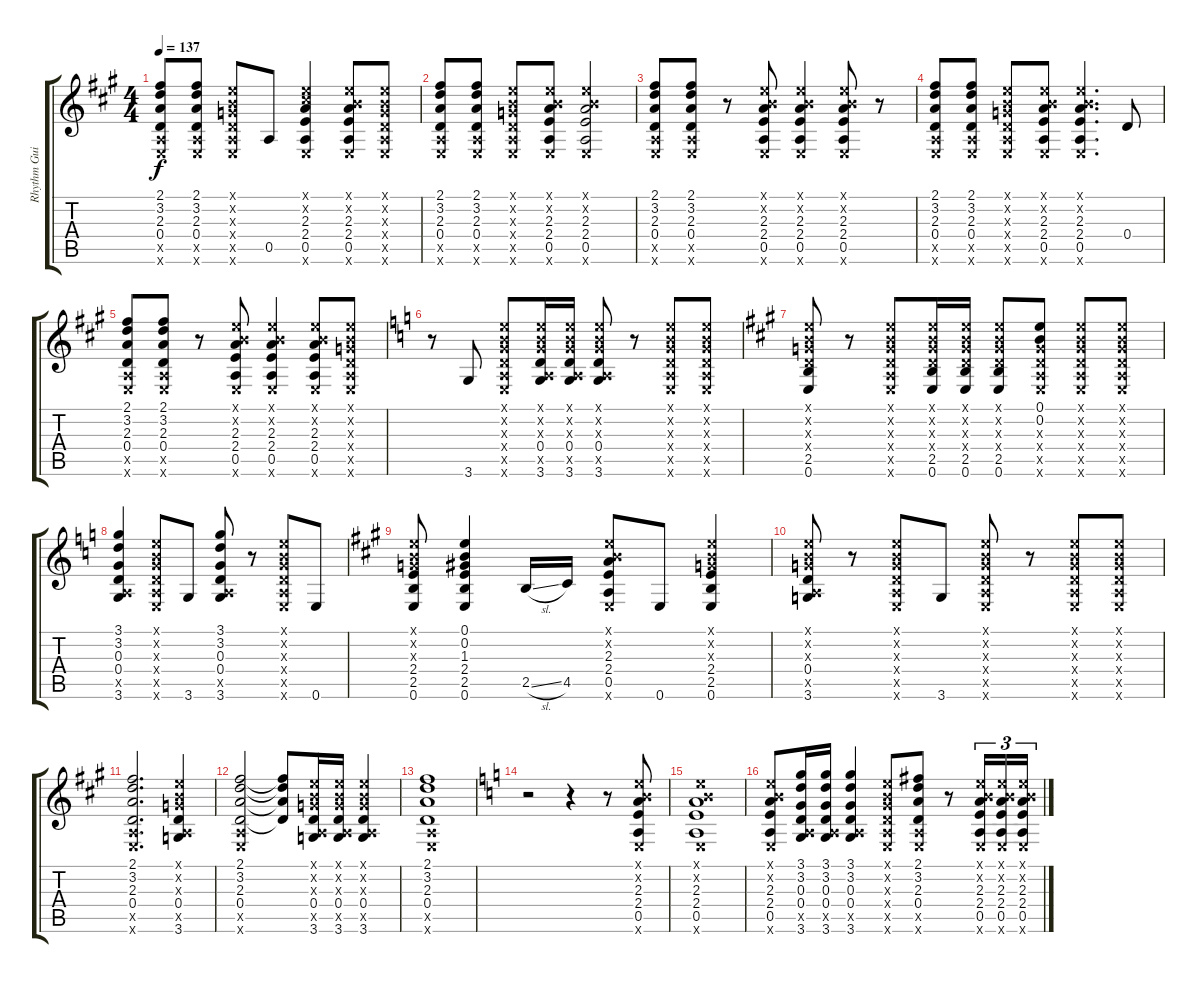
\track ("Rhythm Guitar" "Rhythm Gui") {instrument acousticguitarsteel}
\staff {score tabs}
\tuning (E4 B3 G3 D3 A2 E2) {hide}
\ts (4 4)
\tempo 137
\clef g2
\ks a
(2.1 3.2 2.3 0.4 0.5{x} 0.6{x}).8{dy f} (2.1 3.2 2.3 0.4 0.5{x} 0.6{x}).8 (0.1{x} 0.2{x} 0.3{x} 0.4{x} 0.5{x} 0.6{x}).8 0.5.8 (0.1{x} 2.2{x} 2.3 2.4 0.5 0.6{x}).4 (0.1{x} 0.2{x} 2.3 2.4 0.5 0.6{x}).8 (0.1{x} 0.2{x} 0.3{x} 0.4{x} 0.5{x} 0.6{x}).8 |
(2.1 3.2 2.3 0.4 0.5{x} 0.6{x}).8 (2.1 3.2 2.3 0.4 0.5{x} 0.6{x}).8 (0.1{x} 0.2{x} 0.3{x} 0.4{x} 0.5{x} 0.6{x}).8 (0.1{x} 0.2{x} 2.3 2.4 0.5 0.6{x}).8 (0.1{x} 0.2{x} 2.3 2.4 0.5 0.6{x}).2 |
(2.1 3.2 2.3 0.4 0.5{x} 0.6{x}).8 (2.1 3.2 2.3 0.4 0.5{x} 0.6{x}).8 r.8 (0.1{x} 0.2{x} 2.3 2.4 0.5 0.6{x}).8 (0.1{x} 0.2{x} 2.3 2.4 0.5 0.6{x}).4 (0.1{x} 0.2{x} 2.3 2.4 0.5 0.6{x}).8 r.8 |
(2.1 3.2 2.3 0.4 0.5{x} 0.6{x}).8 (2.1 3.2 2.3 0.4 0.5{x} 0.6{x}).8 (0.1{x} 0.2{x} 0.3{x} 0.4{x} 0.5{x} 0.6{x}).8 (0.1{x} 0.2{x} 2.3 2.4 0.5 0.6{x}).8 (0.1{x} 0.2{x} 2.3 2.4 0.5 0.6{x}).4{d} 0.4.8 |
(2.1 3.2 2.3 0.4 0.5{x} 0.6{x}).8 (2.1 3.2 2.3 0.4 0.5{x} 0.6{x}).8 r.8 (0.1{x} 0.2{x} 2.3 2.4 0.5 0.6{x}).8 (0.1{x} 0.2{x} 2.3 2.4 0.5 0.6{x}).4 (0.1{x} 0.2{x} 2.3 2.4 0.5 0.6{x}).8 (0.1{x} 0.2{x} 0.3{x} 0.4{x} 0.5{x} 0.6{x}).8 |
\ks c
r.8 3.6.8 (0.1{x} 0.2{x} 0.3{x} 0.4{x} 0.5{x} 0.6{x}).8 (0.1{x} 0.2{x} 0.3{x} 0.4 0.5{x} 3.6).16 (0.1{x} 0.2{x} 0.3{x} 0.4 0.5{x} 3.6).16 (0.1{x} 0.2{x} 0.3{x} 0.4 0.5{x} 3.6).8 r.8 (0.1{x} 0.2{x} 0.3{x} 0.4{x} 0.5{x} 0.6{x}).8 (0.1{x} 0.2{x} 0.3{x} 0.4{x} 0.5{x} 0.6{x}).8 |
\ks a
(0.1{x} 0.2{x} 0.3{x} 0.4{x} 2.5 0.6).8 r.8 (0.1{x} 0.2{x} 0.3{x} 0.4{x} 0.5{x} 0.6{x}).8 (0.1{x} 0.2{x} 0.3{x} 0.4{x} 2.5 0.6).16 (0.1{x} 0.2{x} 0.3{x} 0.4{x} 2.5 0.6).16 (0.1{x} 0.2{x} 0.3{x} 0.4{x} 2.5 0.6).8 (0.1 0.2 0.3{x} 0.4{x} 0.5{x} 0.6{x}).8 (0.1{x} 0.2{x} 0.3{x} 0.4{x} 0.5{x} 0.6{x}).8 (0.1{x} 0.2{x} 0.3{x} 0.4{x} 0.5{x} 0.6{x}).8 |
\ks c
(3.1 3.2 0.3 0.4 0.5{x} 3.6).4 (0.1{x} 0.2{x} 0.3{x} 0.4{x} 0.5{x} 0.6{x}).8 3.6.8 (3.1 3.2 0.3 0.4 0.5{x} 3.6).8 r.8 (0.1{x} 0.2{x} 0.3{x} 0.4{x} 0.5{x} 0.6{x}).8 0.6.8 |
\ks a
(0.1{x} 0.2{x} 0.3{x} 2.4 2.5 0.6).8 (0.1 0.2 1.3 2.4 2.5 0.6).4 2.5{sl}.16 4.5.16 (0.1{x} 0.2{x} 2.3 2.4 0.5 0.6{x}).8 0.6.8 (0.1{x} 0.2{x} 0.3{x} 2.4 2.5 0.6).4 |
(0.1{x} 0.2{x} 0.3{x} 0.4 0.5{x} 3.6).8 r.8 (0.1{x} 0.2{x} 0.3{x} 0.4{x} 0.5{x} 0.6{x}).8 3.6.8 (0.1{x} 0.2{x} 0.3{x} 0.4{x} 0.5{x} 0.6{x}).8 r.8 (0.1{x} 0.2{x} 0.3{x} 0.4{x} 0.5{x} 0.6{x}).8 (0.1{x} 0.2{x} 0.3{x} 0.4{x} 0.5{x} 0.6{x}).8 |
(2.1 3.2 2.3 0.4 0.5{x} 0.6{x}).2{d} (0.1{x} 0.2{x} 0.3{x} 0.4 0.5{x} 3.6).4 |
(2.1 3.2 2.3 0.4 0.5{x} 0.6{x}).2 (2.1{t} 3.2{t} 2.3{t} 0.4{t}).8 (0.1{x} 0.2{x} 0.3{x} 0.4 0.5{x} 3.6).16 (0.1{x} 0.2{x} 0.3{x} 0.4 0.5{x} 3.6).16 (0.1{x} 0.2{x} 0.3{x} 0.4 0.5{x} 3.6).4 |
(2.1 3.2 2.3 0.4 0.5{x} 0.6{x}).1 |
\ks c
r.2 r.4 r.8 (0.1{x} 0.2{x} 2.3 2.4 0.5 0.6{x}).8 |
(0.1{x} 0.2{x} 2.3 2.4 0.5 0.6{x}).1 |
(0.1{x} 0.2{x} 2.3 2.4 0.5 0.6{x}).8 (3.1 3.2 0.3 0.4 0.5{x} 3.6).16 (3.1 3.2 0.3 0.4 0.5{x} 3.6).16 (3.1 3.2 0.3 0.4 0.5{x} 3.6).4 (0.1{x} 0.2{x} 0.3{x} 0.4{x} 0.5{x} 0.6{x}).8 (2.1 3.2 2.3 0.4 0.5{x} 0.6{x}).8 r.8 (0.1{x} 0.2{x} 2.3 2.4 0.5 0.6{x}).16{tu (3 2)} (0.1{x} 0.2{x} 2.3 2.4 0.5 0.6{x}).16{tu (3 2)} (0.1{x} 0.2{x} 2.3 2.4 0.5 0.6{x}).16{tu (3 2)}
